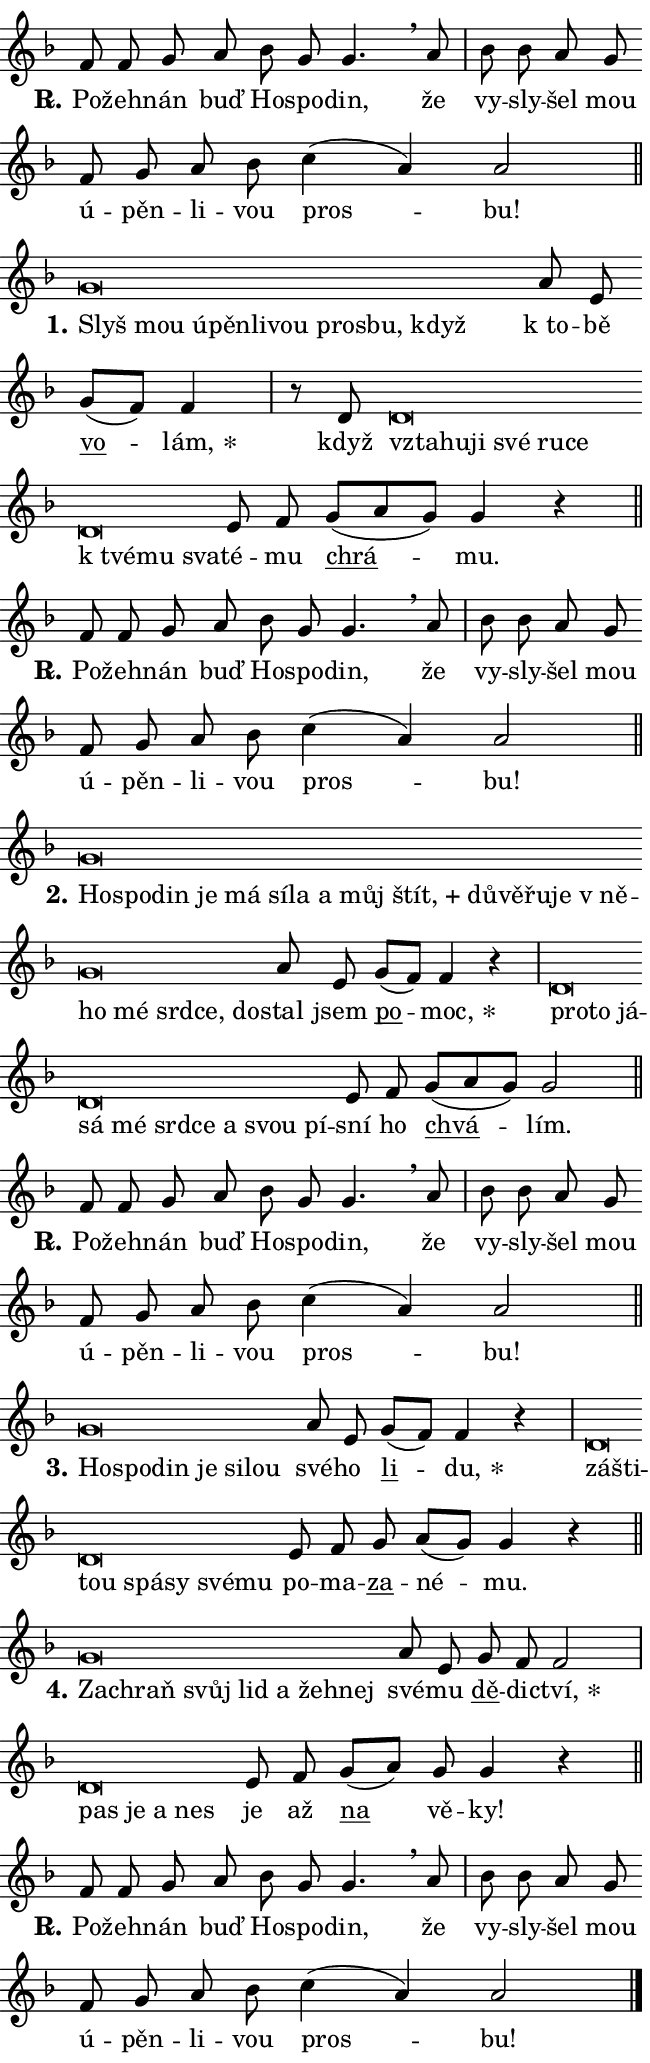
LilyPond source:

\version "2.24.0"
\header { tagline = "" }
\paper {
  indent = 0\cm
  top-margin = 0\cm
  right-margin = 0.13\cm % to fit lyric hyphens
  bottom-margin = 0\cm
  left-margin = 0\cm
  paper-width = 11\cm
  page-breaking = #ly:one-page-breaking
  system-system-spacing.basic-distance = #11
  score-system-spacing.basic-distance = #11
  ragged-last = ##f
}


%% Author: Thomas Morley
%% https://lists.gnu.org/archive/html/lilypond-user/2020-05/msg00002.html
#(define (line-position grob)
"Returns position of @var[grob} in current system:
   @code{'start}, if at first time-step
   @code{'end}, if at last time-step
   @code{'middle} otherwise
"
  (let* ((col (ly:item-get-column grob))
         (ln (ly:grob-object col 'left-neighbor))
         (rn (ly:grob-object col 'right-neighbor))
         (col-to-check-left (if (ly:grob? ln) ln col))
         (col-to-check-right (if (ly:grob? rn) rn col))
         (break-dir-left
           (and
             (ly:grob-property col-to-check-left 'non-musical #f)
             (ly:item-break-dir col-to-check-left)))
         (break-dir-right
           (and
             (ly:grob-property col-to-check-right 'non-musical #f)
             (ly:item-break-dir col-to-check-right))))
        (cond ((eqv? 1 break-dir-left) 'start)
              ((eqv? -1 break-dir-right) 'end)
              (else 'middle))))

#(define (tranparent-at-line-position vctor)
  (lambda (grob)
  "Relying on @code{line-position} select the relevant enry from @var{vctor}.
Used to determine transparency,"
    (case (line-position grob)
      ((end) (not (vector-ref vctor 0)))
      ((middle) (not (vector-ref vctor 1)))
      ((start) (not (vector-ref vctor 2))))))

noteHeadBreakVisibility =
#(define-music-function (break-visibility)(vector?)
"Makes @code{NoteHead}s transparent relying on @var{break-visibility}"
#{
  \override NoteHead.transparent =
    #(tranparent-at-line-position break-visibility)
#})

#(define delete-ledgers-for-transparent-note-heads
  (lambda (grob)
    "Reads whether a @code{NoteHead} is transparent.
If so this @code{NoteHead} is removed from @code{'note-heads} from
@var{grob}, which is supposed to be @code{LedgerLineSpanner}.
As a result ledgers are not printed for this @code{NoteHead}"
    (let* ((nhds-array (ly:grob-object grob 'note-heads))
           (nhds-list
             (if (ly:grob-array? nhds-array)
                 (ly:grob-array->list nhds-array)
                 '()))
           ;; Relies on the transparent-property being done before
           ;; Staff.LedgerLineSpanner.after-line-breaking is executed.
           ;; This is fragile ...
           (to-keep
             (remove
               (lambda (nhd)
                 (ly:grob-property nhd 'transparent #f))
               nhds-list)))
      ;; TODO find a better method to iterate over grob-arrays, similiar
      ;; to filter/remove etc for lists
      ;; For now rebuilt from scratch
      (set! (ly:grob-object grob 'note-heads)  '())
      (for-each
        (lambda (nhd)
          (ly:pointer-group-interface::add-grob grob 'note-heads nhd))
        to-keep))))

squashNotes = {
  \override NoteHead.X-extent = #'(-0.2 . 0.2)
  \override NoteHead.Y-extent = #'(-0.75 . 0)
  \override NoteHead.stencil =
    #(lambda (grob)
       (let ((pos (ly:grob-property grob 'staff-position)))
         (begin
           (if (< pos -7) (display "ERROR: Lower brevis then expected\n") (display ""))
           (if (<= pos -6) ly:text-interface::print ly:note-head::print))))
}
unSquashNotes = {
  \revert NoteHead.X-extent
  \revert NoteHead.Y-extent
  \revert NoteHead.stencil
}

hideNotes = \noteHeadBreakVisibility #begin-of-line-visible
unHideNotes = \noteHeadBreakVisibility #all-visible

% work-around for resetting accidentals
% https://lilypond.org/doc/v2.23/Documentation/notation/displaying-rhythms#unmetered-music
cadenzaMeasure = {
  \cadenzaOff
  \partial 1024 s1024
  \cadenzaOn
}

#(define-markup-command (accent layout props text) (markup?)
  "Underline accented syllable"
  (interpret-markup layout props
    #{\markup \override #'(offset . 4.3) \underline { #text }#}))

responsum = \markup \concat {
  "R" \hspace #-1.05 \path #0.1 #'((moveto 0 0.07) (lineto 0.9 0.8)) \hspace #0.05 "."
}

spaceSize = #0.6828661417322834 % exact space size for TeX Gyre Schola

\layout {
  \context {
    \Staff
    \remove "Time_signature_engraver"
    \override LedgerLineSpanner.after-line-breaking = #delete-ledgers-for-transparent-note-heads
  }
  \context {
    \Lyrics {
      \override LyricSpace.minimum-distance = \spaceSize
      \override LyricText.font-name = #"TeX Gyre Schola"
      \override LyricText.font-size = 1
      \override StanzaNumber.font-name = #"TeX Gyre Schola Bold"
      \override StanzaNumber.font-size = 1
    }
  }
  \context {
    \Score 
    \override NoteHead.text =
      #(lambda (grob) 
        (let ((pos (ly:grob-property grob 'staff-position)))
          #{\markup {
            \combine
              \halign #-0.55 \raise #(if (= pos -6) 0 0.5) \override #'(thickness . 2) \draw-line #'(3.2 . 0)
              \musicglyph "noteheads.sM1"
          }#}))
  }
}

% magnetic-lyrics.ily
%
%   written by
%     Jean Abou Samra <jean@abou-samra.fr>
%     Werner Lemberg <wl@gnu.org>
%
%   adapted by
%     Jiri Hon <jiri.hon@gmail.com>
%
% Version 2022-Apr-15

% https://www.mail-archive.com/lilypond-user@gnu.org/msg149350.html

#(define (Left_hyphen_pointer_engraver context)
   "Collect syllable-hyphen-syllable occurrences in lyrics and store
them in properties.  This engraver only looks to the left.  For
example, if the lyrics input is @code{foo -- bar}, it does the
following.

@itemize @bullet
@item
Set the @code{text} property of the @code{LyricHyphen} grob between
@q{foo} and @q{bar} to @code{foo}.

@item
Set the @code{left-hyphen} property of the @code{LyricText} grob with
text @q{foo} to the @code{LyricHyphen} grob between @q{foo} and
@q{bar}.
@end itemize

Use this auxiliary engraver in combination with the
@code{lyric-@/text::@/apply-@/magnetic-@/offset!} hook."
   (let ((hyphen #f)
         (text #f))
     (make-engraver
      (acknowledgers
       ((lyric-syllable-interface engraver grob source-engraver)
        (set! text grob)))
      (end-acknowledgers
       ((lyric-hyphen-interface engraver grob source-engraver)
        ;(when (not (grob::has-interface grob 'lyric-space-interface))
          (set! hyphen grob)));)
      ((stop-translation-timestep engraver)
       (when (and text hyphen)
         (ly:grob-set-object! text 'left-hyphen hyphen))
       (set! text #f)
       (set! hyphen #f)))))

#(define (lyric-text::apply-magnetic-offset! grob)
   "If the space between two syllables is less than the value in
property @code{LyricText@/.details@/.squash-threshold}, move the right
syllable to the left so that it gets concatenated with the left
syllable.

Use this function as a hook for
@code{LyricText@/.after-@/line-@/breaking} if the
@code{Left_@/hyphen_@/pointer_@/engraver} is active."
   (let ((hyphen (ly:grob-object grob 'left-hyphen #f)))
     (when hyphen
       (let ((left-text (ly:spanner-bound hyphen LEFT)))
         (when (grob::has-interface left-text 'lyric-syllable-interface)
           (let* ((common (ly:grob-common-refpoint grob left-text X))
                  (this-x-ext (ly:grob-extent grob common X))
                  (left-x-ext
                   (begin
                     ;; Trigger magnetism for left-text.
                     (ly:grob-property left-text 'after-line-breaking)
                     (ly:grob-extent left-text common X)))
                  ;; `delta` is the gap width between two syllables.
                  (delta (- (interval-start this-x-ext)
                            (interval-end left-x-ext)))
                  (details (ly:grob-property grob 'details))
                  (threshold (assoc-get 'squash-threshold details 0.2)))
             (when (< delta threshold)
               (let* (;; We have to manipulate the input text so that
                      ;; ligatures crossing syllable boundaries are not
                      ;; disabled.  For languages based on the Latin
                      ;; script this is essentially a beautification.
                      ;; However, for non-Western scripts it can be a
                      ;; necessity.
                      (lt (ly:grob-property left-text 'text))
                      (rt (ly:grob-property grob 'text))
                      (is-space (grob::has-interface hyphen 'lyric-space-interface))
                      (space (if is-space " " ""))
                      (extra-delta (if is-space spaceSize 0))
                      ;; Append new syllable.
                      (ltrt-space (if (and (string? lt) (string? rt))
                                (string-append lt space rt)
                                (make-concat-markup (list lt space rt))))
                      ;; Right-align `ltrt` to the right side.
                      (ltrt-space-markup (grob-interpret-markup
                               grob
                               (make-translate-markup
                                (cons (interval-length this-x-ext) 0)
                                (make-right-align-markup ltrt-space)))))
                 (begin
                   ;; Don't print `left-text`.
                   (ly:grob-set-property! left-text 'stencil #f)
                   ;; Set text and stencil (which holds all collected
                   ;; syllables so far) and shift it to the left.
                   (ly:grob-set-property! grob 'text ltrt-space)
                   (ly:grob-set-property! grob 'stencil ltrt-space-markup)
                   (ly:grob-translate-axis! grob (- (- delta extra-delta)) X))))))))))


#(define (lyric-hyphen::displace-bounds-first grob)
   ;; Make very sure this callback isn't triggered too early.
   (let ((left (ly:spanner-bound grob LEFT))
         (right (ly:spanner-bound grob RIGHT)))
     (ly:grob-property left 'after-line-breaking)
     (ly:grob-property right 'after-line-breaking)
     (ly:lyric-hyphen::print grob)))

squashThreshold = #0.4

\layout {
  \context {
    \Lyrics
    \consists #Left_hyphen_pointer_engraver
    \override LyricText.after-line-breaking =
      #lyric-text::apply-magnetic-offset!
    \override LyricHyphen.stencil = #lyric-hyphen::displace-bounds-first
    \override LyricText.details.squash-threshold = \squashThreshold
    \override LyricHyphen.minimum-distance = 0
    \override LyricHyphen.minimum-length = \squashThreshold
  }
}

squashText = \override LyricText.details.squash-threshold = 9999
unSquashText = \override LyricText.details.squash-threshold = \squashThreshold

leftText = \override LyricText.self-alignment-X = #LEFT
unLeftText = \revert LyricText.self-alignment-X

starOffset = #(lambda (grob) 
                (let ((x_offset (ly:self-alignment-interface::aligned-on-x-parent grob)))
                  (if (= x_offset 0) 0 (+ x_offset 1.2))))

star = #(define-music-function (syllable)(string?)
"Append star separator at the end of a syllable"
#{
  \once \override LyricText.X-offset = #starOffset
  \lyricmode { \markup {
    #syllable
    \override #'((font-name . "TeX Gyre Schola Bold")) \hspace #0.2 \lower #0.65 \larger "*"
  } }
#})

starAccent = #(define-music-function (syllable)(string?)
"Append star separator at the end of a syllable and make accent"
#{
  \once \override LyricText.X-offset = #starOffset
  \lyricmode { \markup {
    \accent #syllable
    \override #'((font-name . "TeX Gyre Schola Bold")) \hspace #0.2 \lower #0.65 \larger "*"
  } }
#})

breath = #(define-music-function (syllable)(string?)
"Append breathing indicator at the end of a syllable"
#{
  \lyricmode { \markup { #syllable "+" } }
#})

optionalBreath = #(define-music-function (syllable)(string?)
"Append optional breathing indicator at the end of a syllable"
#{
  \lyricmode { \markup { #syllable "(+)" } }
#})


\score {
    <<
        \new Voice = "melody" { \cadenzaOn \key f \major \relative { f'8 f g a bes g g4. \breathe a8 \cadenzaMeasure \bar "|" bes bes a g \bar "" f g a bes \bar "" c4( a) a2 \cadenzaMeasure \bar "||" \break } }
        \new Lyrics \lyricsto "melody" { \lyricmode { \set stanza = \responsum
Po -- žeh -- nán buď Ho -- spo -- din, že vy -- sly -- šel mou ú -- pěn -- li -- vou pros -- bu! } }
    >>
    \layout {}
}

\score {
    <<
        \new Voice = "melody" { \cadenzaOn \key f \major \relative { \squashNotes g'\breve*1/16 \hideNotes \breve*1/16 \bar "" \breve*1/16 \bar "" \breve*1/16 \bar "" \breve*1/16 \bar "" \breve*1/16 \bar "" \breve*1/16 \bar "" \breve*1/16 \breve*1/16 \bar "" \unHideNotes \unSquashNotes a8 e \bar "" g[( f)] f4 \cadenzaMeasure \bar "|" r8 d8 \squashNotes d\breve*1/16 \hideNotes \breve*1/16 \bar "" \breve*1/16 \bar "" \breve*1/16 \bar "" \breve*1/16 \bar "" \breve*1/16 \bar "" \breve*1/16 \bar "" \breve*1/16 \breve*1/16 \bar "" \unHideNotes \unSquashNotes e8 f \bar "" g[( a g)] g4 r \cadenzaMeasure \bar "||" \break } }
        \new Lyrics \lyricsto "melody" { \lyricmode { \set stanza = "1."
\leftText Slyš \squashText mou ú -- pěn -- li -- vou pros -- bu, když \unLeftText \unSquashText "k to" -- bě \markup \accent vo -- \star lám, když \leftText vzta -- \squashText hu -- ji své ru -- ce "k tvé" -- mu sva -- \unLeftText \unSquashText té -- mu \markup \accent chrá -- mu. } }
    >>
    \layout {}
}

\score {
    <<
        \new Voice = "melody" { \cadenzaOn \key f \major \relative { f'8 f g a bes g g4. \breathe a8 \cadenzaMeasure \bar "|" bes bes a g \bar "" f g a bes \bar "" c4( a) a2 \cadenzaMeasure \bar "||" \break } }
        \new Lyrics \lyricsto "melody" { \lyricmode { \set stanza = \responsum
Po -- žeh -- nán buď Ho -- spo -- din, že vy -- sly -- šel mou ú -- pěn -- li -- vou pros -- bu! } }
    >>
    \layout {}
}

\score {
    <<
        \new Voice = "melody" { \cadenzaOn \key f \major \relative { \squashNotes g'\breve*1/16 \hideNotes \breve*1/16 \bar "" \breve*1/16 \bar "" \breve*1/16 \bar "" \breve*1/16 \bar "" \breve*1/16 \bar "" \breve*1/16 \bar "" \breve*1/16 \bar "" \breve*1/16 \bar "" \breve*1/16 \bar "" \breve*1/16 \bar "" \breve*1/16 \bar "" \breve*1/16 \bar "" \breve*1/16 \bar "" \breve*1/16 \bar "" \breve*1/16 \bar "" \breve*1/16 \bar "" \breve*1/16 \bar "" \breve*1/16 \breve*1/16 \bar "" \unHideNotes \unSquashNotes a8 e \bar "" g[( f)] f4 r \cadenzaMeasure \bar "|" \squashNotes d\breve*1/16 \hideNotes \breve*1/16 \bar "" \breve*1/16 \bar "" \breve*1/16 \bar "" \breve*1/16 \bar "" \breve*1/16 \bar "" \breve*1/16 \bar "" \breve*1/16 \bar "" \breve*1/16 \breve*1/16 \bar "" \unHideNotes \unSquashNotes e8 f \bar "" g[( a g)] g2 \cadenzaMeasure \bar "||" \break } }
        \new Lyrics \lyricsto "melody" { \lyricmode { \set stanza = "2."
\leftText Ho -- \squashText spo -- din je má sí -- la a můj \breath "štít," dů -- vě -- řu -- je "v ně" -- ho mé srd -- ce, do -- \unLeftText \unSquashText stal jsem \markup \accent po -- \star moc, \leftText pro -- \squashText to já -- sá mé srd -- ce a svou pí -- \unLeftText \unSquashText sní ho \markup \accent chvá -- lím. } }
    >>
    \layout {}
}

\score {
    <<
        \new Voice = "melody" { \cadenzaOn \key f \major \relative { f'8 f g a bes g g4. \breathe a8 \cadenzaMeasure \bar "|" bes bes a g \bar "" f g a bes \bar "" c4( a) a2 \cadenzaMeasure \bar "||" \break } }
        \new Lyrics \lyricsto "melody" { \lyricmode { \set stanza = \responsum
Po -- žeh -- nán buď Ho -- spo -- din, že vy -- sly -- šel mou ú -- pěn -- li -- vou pros -- bu! } }
    >>
    \layout {}
}

\score {
    <<
        \new Voice = "melody" { \cadenzaOn \key f \major \relative { \squashNotes g'\breve*1/16 \hideNotes \breve*1/16 \bar "" \breve*1/16 \bar "" \breve*1/16 \bar "" \breve*1/16 \breve*1/16 \bar "" \unHideNotes \unSquashNotes a8 e \bar "" g[( f)] f4 r \cadenzaMeasure \bar "|" \squashNotes d\breve*1/16 \hideNotes \breve*1/16 \bar "" \breve*1/16 \bar "" \breve*1/16 \bar "" \breve*1/16 \bar "" \breve*1/16 \breve*1/16 \bar "" \unHideNotes \unSquashNotes e8 f \bar "" g a[( g)] g4 r \cadenzaMeasure \bar "||" \break } }
        \new Lyrics \lyricsto "melody" { \lyricmode { \set stanza = "3."
\leftText Ho -- \squashText spo -- din je si -- lou \unLeftText \unSquashText své -- ho \markup \accent li -- \star du, \leftText zá -- \squashText šti -- tou spá -- sy své -- mu \unLeftText \unSquashText po -- ma -- \markup \accent za -- né -- mu. } }
    >>
    \layout {}
}

\score {
    <<
        \new Voice = "melody" { \cadenzaOn \key f \major \relative { \squashNotes g'\breve*1/16 \hideNotes \breve*1/16 \bar "" \breve*1/16 \bar "" \breve*1/16 \bar "" \breve*1/16 \bar "" \breve*1/16 \breve*1/16 \bar "" \unHideNotes \unSquashNotes a8 e \bar "" g f f2 \cadenzaMeasure \bar "|" \squashNotes d\breve*1/16 \hideNotes \breve*1/16 \bar "" \breve*1/16 \breve*1/16 \bar "" \unHideNotes \unSquashNotes e8 f \bar "" g[( a)] g g4 r \cadenzaMeasure \bar "||" \break } }
        \new Lyrics \lyricsto "melody" { \lyricmode { \set stanza = "4."
\leftText Za -- \squashText chraň svůj lid a žeh -- nej \unLeftText \unSquashText své -- mu \markup \accent dě -- dic -- \star tví, \leftText pas \squashText je a nes \unLeftText \unSquashText je až \markup \accent na vě -- ky! } }
    >>
    \layout {}
}

\score {
    <<
        \new Voice = "melody" { \cadenzaOn \key f \major \relative { f'8 f g a bes g g4. \breathe a8 \cadenzaMeasure \bar "|" bes bes a g \bar "" f g a bes \bar "" c4( a) a2 \cadenzaMeasure \bar "||" \break } \bar "|." }
        \new Lyrics \lyricsto "melody" { \lyricmode { \set stanza = \responsum
Po -- žeh -- nán buď Ho -- spo -- din, že vy -- sly -- šel mou ú -- pěn -- li -- vou pros -- bu! } }
    >>
    \layout {}
}
